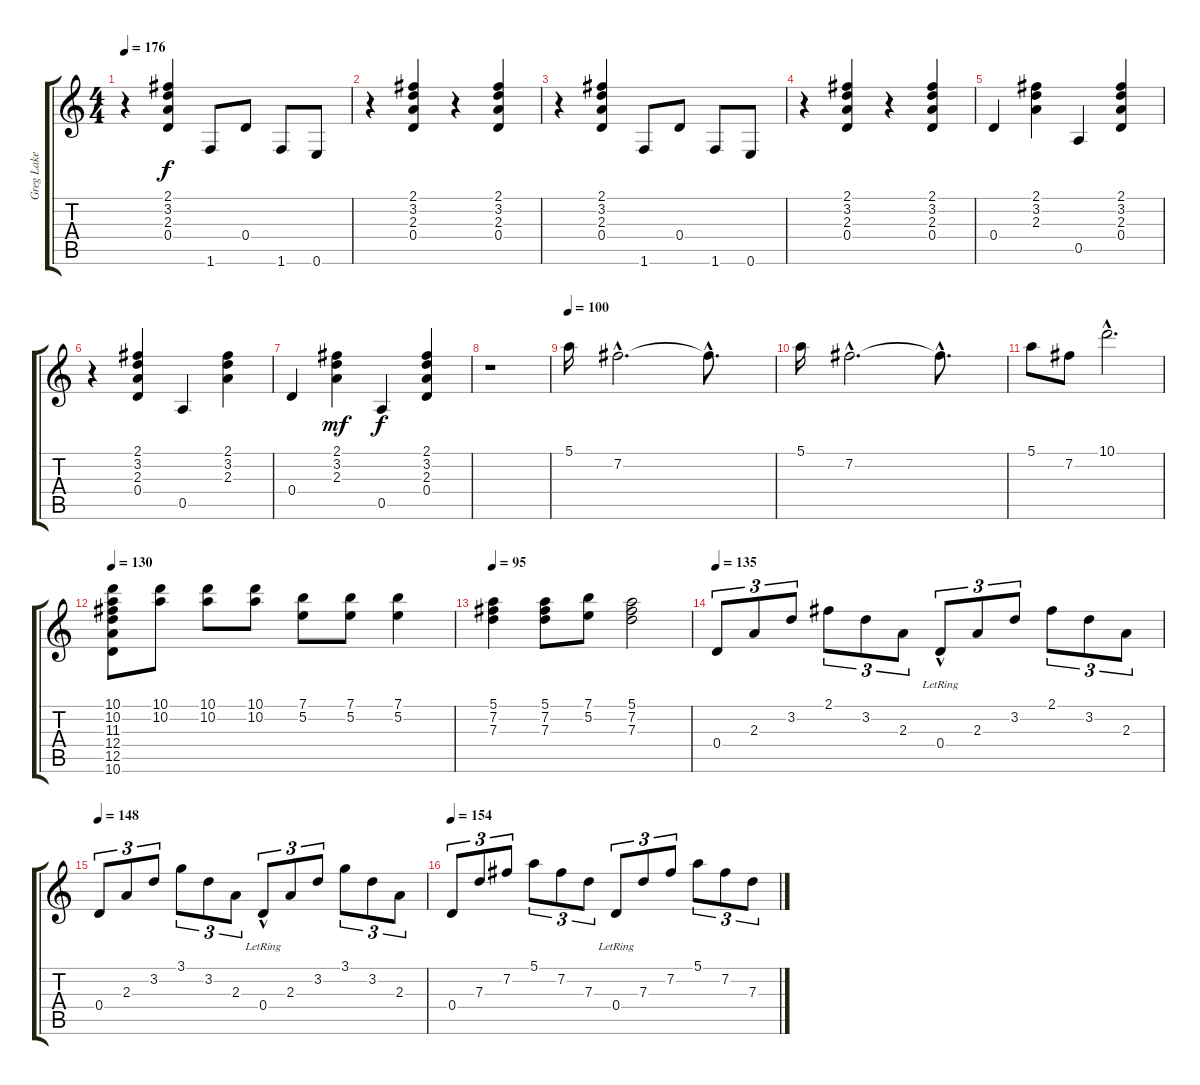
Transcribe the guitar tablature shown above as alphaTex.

\track ("Greg Lake" "Greg Lake") {instrument acousticguitarsteel}
\staff {score tabs}
\tuning (E4 B3 G3 D3 A2 E2) {hide}
\ts (4 4)
\tempo 176
\clef g2
\ks c
r.4{dy f} (2.1 3.2 2.3 0.4).4 1.6.8 0.4.8 1.6.8 0.6.8 |
r.4 (2.1 3.2 2.3 0.4).4 r.4 (2.1 3.2 2.3 0.4).4 |
r.4 (2.1 3.2 2.3 0.4).4 1.6.8 0.4.8 1.6.8 0.6.8 |
r.4 (2.1 3.2 2.3 0.4).4 r.4 (2.1 3.2 2.3 0.4).4 |
0.4.4 (2.1 3.2 2.3).4 0.5.4 (2.1 3.2 2.3 0.4).4 |
r.4 (2.1 3.2 2.3 0.4).4 0.5.4 (2.1 3.2 2.3).4 |
0.4.4 (2.1 3.2 2.3).4{dy mf} 0.5.4{dy f} (2.1 3.2 2.3 0.4).4 |
r.1 |
\tempo 100
5.1.16 7.2{hac}.2{d} 7.2{hac t}.8{d} |
5.1.16 7.2{hac}.2{d} 7.2{hac t}.8{d} |
5.1.8 7.2.8 10.1{hac}.2{d} |
\tempo 130
(10.1 10.2 11.3 12.4 12.5 10.6).8 (10.1 10.2).8 (10.1 10.2).8 (10.1 10.2).8 (7.1 5.2).8 (7.1 5.2).8 (7.1 5.2).4 |
\tempo 95
(5.1 7.2 7.3).4 (5.1 7.2 7.3).8 (7.1 5.2).8 (5.1 7.2 7.3).2 |
\tempo 135
0.4.8{tu (3 2)} 2.3.8{tu (3 2)} 3.2.8{tu (3 2)} 2.1.8{tu (3 2)} 3.2.8{tu (3 2)} 2.3.8{tu (3 2)} 0.4{hac lr}.8{tu (3 2)} 2.3.8{tu (3 2)} 3.2.8{tu (3 2)} 2.1.8{tu (3 2)} 3.2.8{tu (3 2)} 2.3.8{tu (3 2)} |
\tempo 148
0.4.8{tu (3 2)} 2.3.8{tu (3 2)} 3.2.8{tu (3 2)} 3.1.8{tu (3 2)} 3.2.8{tu (3 2)} 2.3.8{tu (3 2)} 0.4{hac lr}.8{tu (3 2)} 2.3.8{tu (3 2)} 3.2.8{tu (3 2)} 3.1.8{tu (3 2)} 3.2.8{tu (3 2)} 2.3.8{tu (3 2)} |
\tempo 154
0.4.8{tu (3 2)} 7.3.8{tu (3 2)} 7.2.8{tu (3 2)} 5.1.8{tu (3 2)} 7.2.8{tu (3 2)} 7.3.8{tu (3 2)} 0.4{lr}.8{tu (3 2)} 7.3.8{tu (3 2)} 7.2.8{tu (3 2)} 5.1.8{tu (3 2)} 7.2.8{tu (3 2)} 7.3.8{tu (3 2)}
